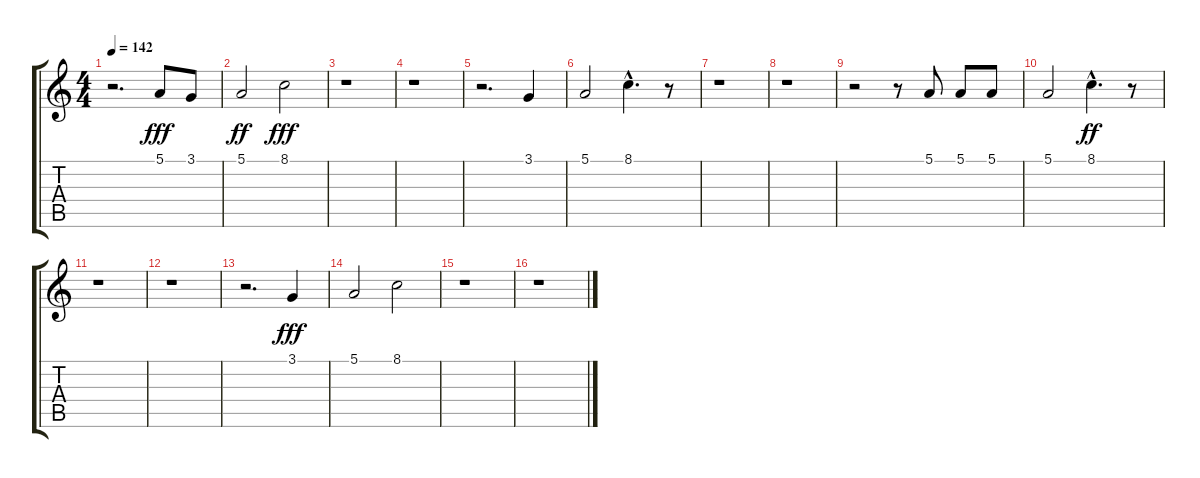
\track "" {instrument clarinet}
\staff {score tabs}
\tuning (E4 B3 G3 D3 A2 E2) {hide}
\ts (4 4)
\tempo 142
\clef g2
\ks c
r.2{d dy f} 5.1.8{dy fff} 3.1.8 |
5.1.2{dy ff} 8.1.2{dy fff} |
r.1 |
r.1 |
r.2{d} 3.1.4 |
5.1.2 8.1{hac}.4{d} r.8 |
r.1 |
r.1 |
r.2 r.8 5.1.8 5.1.8 5.1.8 |
5.1.2 8.1{hac}.4{d dy ff} r.8 |
r.1 |
r.1 |
r.2{d} 3.1.4{dy fff} |
5.1.2 8.1.2 |
r.1 |
r.1
